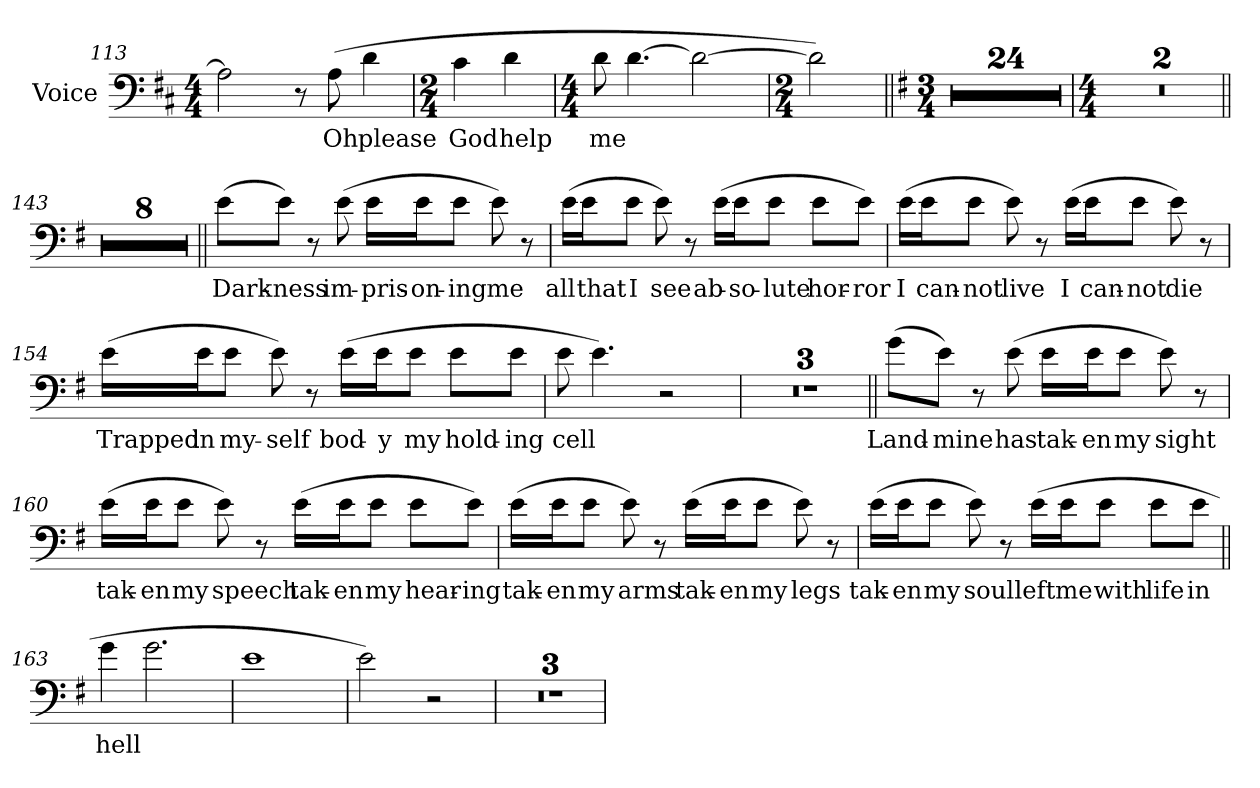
**kern	**text
*part1	*part1
*staff1	*staff1
*I"Voice	*
*I'Voice	*
!!LO:LB:g=z
*clefF4	*
*k[f#c#]	*
*b:	*
*M4/4	*
=113	=113
2Ai\]	.
8r	.
!	!LO:LY:b:color=#000000
(8Ai\	Oh
!	!LO:LY:b:color=#000000
4di\	please
=114	=114
*M2/4	*
!	!LO:LY:b:color=#000000
4c#i\	God
!	!LO:LY:b:color=#000000
4di\	help
=115	=115
*M4/4	*
!	!LO:LY:b:color=#000000
8di\	me
[4.di\	.
2di\_	.
=116	=116
*M2/4	*
2di\])	.
=117||	=117||
*k[f#]	*
*G:	*
*M3/4	*
!LO:N:vis=1	!
2.r	.
=118	=118
!LO:N:vis=1	!
2.r	.
=119	=119
!LO:N:vis=1	!
2.r	.
!!LO:LB:g=z
=120	=120
!LO:N:vis=1	!
2.r	.
=121	=121
!LO:N:vis=1	!
2.r	.
=122	=122
!LO:N:vis=1	!
2.r	.
=123	=123
!LO:N:vis=1	!
2.r	.
=124	=124
!LO:N:vis=1	!
2.r	.
=125	=125
!LO:N:vis=1	!
2.r	.
=126	=126
!LO:N:vis=1	!
2.r	.
=127	=127
!LO:N:vis=1	!
2.r	.
=128	=128
!LO:N:vis=1	!
2.r	.
=129	=129
!LO:N:vis=1	!
2.r	.
=130	=130
!LO:N:vis=1	!
2.r	.
!!LO:PB:g=z
=131	=131
!LO:N:vis=1	!
2.r	.
=132	=132
!LO:N:vis=1	!
2.r	.
=133	=133
!LO:N:vis=1	!
2.r	.
=134	=134
!LO:N:vis=1	!
2.r	.
=135	=135
!LO:N:vis=1	!
2.r	.
=136	=136
!LO:N:vis=1	!
2.r	.
=137	=137
!LO:N:vis=1	!
2.r	.
=138	=138
!LO:N:vis=1	!
2.r	.
=139	=139
!LO:N:vis=1	!
2.r	.
=140	=140
!LO:N:vis=1	!
2.r	.
=141	=141
*M4/4	*
1r	.
!!LO:LB:g=z
=142	=142
1r	.
=143||	=143||
1r	.
=144	=144
1r	.
=145	=145
1r	.
=146	=146
1r	.
=147	=147
1r	.
=148	=148
1r	.
=149	=149
1r	.
=150	=150
1r	.
!!LO:LB:g=z
=151||	=151||
!	!LO:LY:b:color=#000000
(8ei\L	Dark-
!	!LO:LY:b:color=#000000
8ei\J)	-ness
8r	.
!	!LO:LY:b:color=#000000
(8ei\	im-
!	!LO:LY:b:color=#000000
16ei\LL	-pris-
!	!LO:LY:b:color=#000000
16ei\J	-on-
!	!LO:LY:b:color=#000000
8ei\J	-ing
!	!LO:LY:b:color=#000000
8ei\)	me
8r	.
=152	=152
!	!LO:LY:b:color=#000000
(16ei\LL	all
!	!LO:LY:b:color=#000000
16ei\J	that
!	!LO:LY:b:color=#000000
8ei\J	I
!	!LO:LY:b:color=#000000
8ei\)	see
8r	.
!	!LO:LY:b:color=#000000
(16ei\LL	ab-
!	!LO:LY:b:color=#000000
16ei\J	-so-
!	!LO:LY:b:color=#000000
8ei\J	-lute
!	!LO:LY:b:color=#000000
8ei\L	hor-
!	!LO:LY:b:color=#000000
8ei\J)	-ror
!!LO:LB:g=z
=153	=153
!	!LO:LY:b:color=#000000
(16ei\LL	I
!	!LO:LY:b:color=#000000
16ei\J	can-
!	!LO:LY:b:color=#000000
8ei\J	-not
!	!LO:LY:b:color=#000000
8ei\)	live
8r	.
!	!LO:LY:b:color=#000000
(16ei\LL	I
!	!LO:LY:b:color=#000000
16ei\J	can-
!	!LO:LY:b:color=#000000
8ei\J	-not
!	!LO:LY:b:color=#000000
8ei\)	die
8r	.
=154	=154
!	!LO:LY:b:color=#000000
(16ei\LL	Trapped
!	!LO:LY:b:color=#000000
16ei\J	in
!	!LO:LY:b:color=#000000
8ei\J	my-
!	!LO:LY:b:color=#000000
8ei\)	-self
8r	.
!	!LO:LY:b:color=#000000
(16ei\LL	bod-
!	!LO:LY:b:color=#000000
16ei\J	-y
!	!LO:LY:b:color=#000000
8ei\J	my
!	!LO:LY:b:color=#000000
8ei\L	hold-
!	!LO:LY:b:color=#000000
8ei\J	-ing
=155	=155
!	!LO:LY:b:color=#000000
8ei\	cell
4.ei\)	.
2r	.
=156	=156
1r	.
!!LO:LB:g=z
=157	=157
1r	.
=158	=158
1r	.
=159||	=159||
!	!LO:LY:b:color=#000000
(8gi\L	Land-
!	!LO:LY:b:color=#000000
8ei\J)	-mine
8r	.
!	!LO:LY:b:color=#000000
(8ei\	has
!	!LO:LY:b:color=#000000
16ei\LL	tak-
!	!LO:LY:b:color=#000000
16ei\J	-en
!	!LO:LY:b:color=#000000
8ei\J	my
!	!LO:LY:b:color=#000000
8ei\)	sight
8r	.
=160	=160
!	!LO:LY:b:color=#000000
(16ei\LL	tak-
!	!LO:LY:b:color=#000000
16ei\J	-en
!	!LO:LY:b:color=#000000
8ei\J	my
!	!LO:LY:b:color=#000000
8ei\)	speech
8r	.
!	!LO:LY:b:color=#000000
(16ei\LL	tak-
!	!LO:LY:b:color=#000000
16ei\J	-en
!	!LO:LY:b:color=#000000
8ei\J	my
!	!LO:LY:b:color=#000000
8ei\L	hear-
!	!LO:LY:b:color=#000000
8ei\J)	-ing
!!LO:LB:g=z
=161	=161
!	!LO:LY:b:color=#000000
(16ei\LL	tak-
!	!LO:LY:b:color=#000000
16ei\J	-en
!	!LO:LY:b:color=#000000
8ei\J	my
!	!LO:LY:b:color=#000000
8ei\)	arms
8r	.
!	!LO:LY:b:color=#000000
(16ei\LL	tak-
!	!LO:LY:b:color=#000000
16ei\J	-en
!	!LO:LY:b:color=#000000
8ei\J	my
!	!LO:LY:b:color=#000000
8ei\)	legs
8r	.
=162	=162
!	!LO:LY:b:color=#000000
(16ei\LL	tak-
!	!LO:LY:b:color=#000000
16ei\J	-en
!	!LO:LY:b:color=#000000
8ei\J	my
!	!LO:LY:b:color=#000000
8ei\)	soul
8r	.
!	!LO:LY:b:color=#000000
(16ei\LL	left
!	!LO:LY:b:color=#000000
16ei\J	me
!	!LO:LY:b:color=#000000
8ei\J	with
!	!LO:LY:b:color=#000000
8ei\L	life
!	!LO:LY:b:color=#000000
8ei\J	in
=163||	=163||
!	!LO:LY:b:color=#000000
4gi\	hell
2.gi\	.
=164	=164
1ei	.
!!LO:LB:g=z
=165	=165
2ei\)	.
2r	.
=166	=166
1r	.
=167	=167
1r	.
=168	=168
1r	.
=	=
*-	*-
